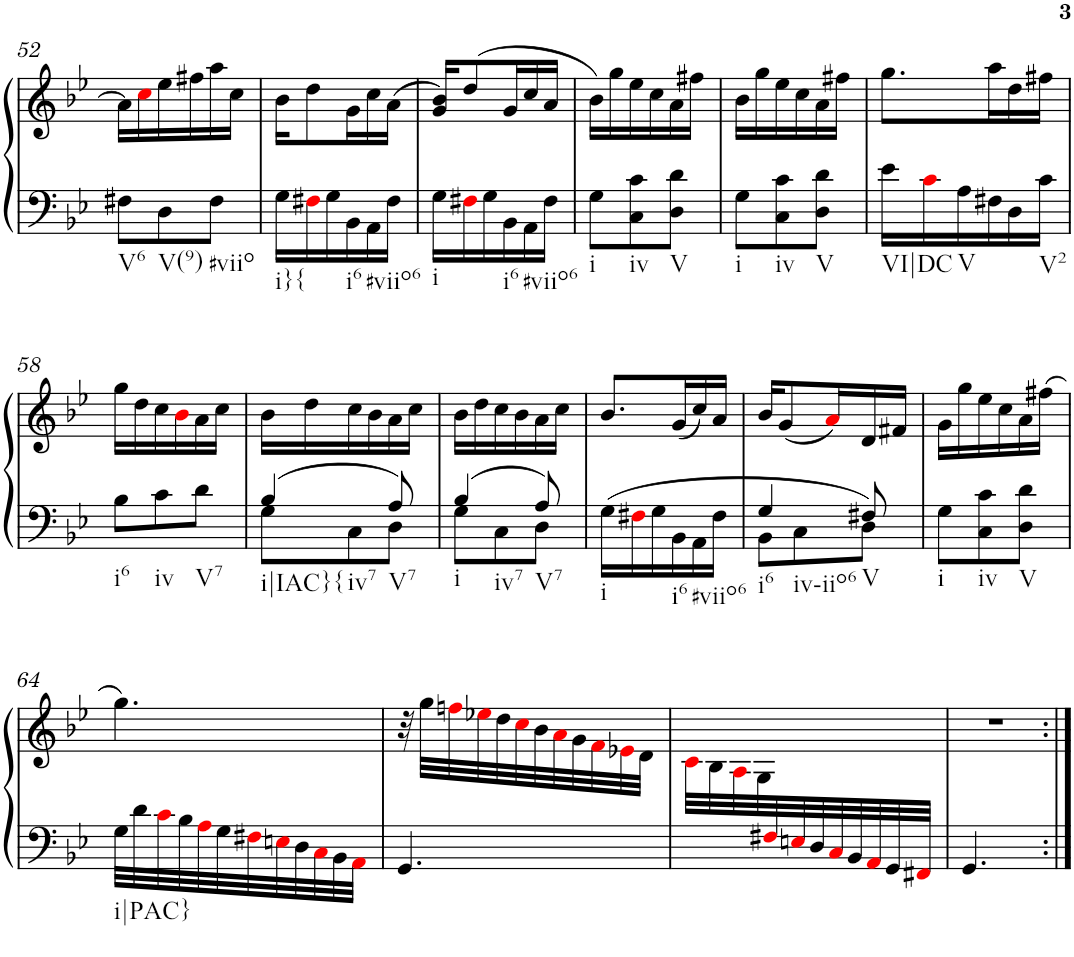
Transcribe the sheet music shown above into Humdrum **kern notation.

**kern	**kern
*part1	*part1
*staff2	*staff1
*I"Piano	*
*I'Pno	*
!!LO:PB:g=z
*clefF4	*clefG2
*k[b-e-]	*k[b-e-]
*g:	*g:
*M3/8	*M3/8
=52	=52
!LO:TX:b:t=V6	!
8F#X\L	16a\LL]
.	16cci\
!LO:TX:b:t=V(9)	!
8D\	16ee-\
.	16ff#X\
!LO:TX:b:t=#viio	!
8F#\J	16aa\
.	16cc\JJ
=53	=53
!LO:TX:b:t=i}{	!
16G\LL	16b-\KL
16F#Xi\	8dd\
16G\	.
!LO:TX:b:t=i6	!
16BB-\	16g\L
!LO:TX:b:t=#viio6	!
16AA\	16cc\
16F#\JJ	(>16a\JJ
=54	=54
!LO:TX:b:t=i	!
16G\LL	16g/ 16b-/KL)
16F#Xi\	(>8dd/
16G\	.
!LO:TX:b:t=i6	!
16BB-\	16g/L
!LO:TX:b:t=#viio6	!
16AA\	16cc/
16F#\JJ	16a/JJ
=55	=55
!LO:TX:b:t=i	!
8G\L	16b-\LL)
.	16gg\
!LO:TX:b:t=iv	!
8C\ 8c\	16ee-\
.	16cc\
!LO:TX:b:t=V	!
8D\ 8d\J	16a\
.	16ff#X\JJ
=56	=56
!LO:TX:b:t=i	!
8G\L	16b-\LL
.	16gg\
!LO:TX:b:t=iv	!
8C\ 8c\	16ee-\
.	16cc\
!LO:TX:b:t=V	!
8D\ 8d\J	16a\
.	16ff#X\JJ
=57	=57
!LO:TX:b:t=VI|DC	!
16e-\LL	8.gg\L
16ci\	.
!LO:TX:b:t=V	!
16A\	.
16F#X\	16aa\L
16D\	16dd\
!LO:TX:b:t=V2	!
16c\JJ	16ff#X\JJ
!!LO:LB:g=z
=58	=58
!LO:TX:b:t=i6	!
8B-\L	16gg\LL
.	16dd\
!LO:TX:b:t=iv	!
8c\	16cc\
.	16b-i\
!LO:TX:b:t=V7	!
8d\J	16a\
.	16cc\JJ
=59	=59
*^	*
!LO:TX:b:t=i|IAC}{	!	!
!LO:TX:b:t=iv7	!	!
4B-/	8G\L	16b-\LL
.	.	16dd\
.	8C\	16cc\
.	.	16b-\
!LO:TX:b:t=V7	!	!
8A/	8D\J	16a\
.	.	16cc\JJ
=60	=60	=60
!LO:TX:b:t=i	!	!
!LO:TX:b:t=iv7	!	!
4B-/	8G\L	16b-\LL
.	.	16dd\
.	8C\	16cc\
.	.	16b-\
!LO:TX:b:t=V7	!	!
8A/	8D\J	16a\
.	.	16cc\JJ
*v	*v	*
=61	=61
!LO:TX:b:t=i	!
16G\LL	8.b-/L
16F#Xi\	.
16G\	.
!LO:TX:b:t=i6	!
16BB-\	(<16g/L
!LO:TX:b:t=#viio6	!
16AA\	16cc/)
16F#\JJ	16a/JJ
=62	=62
*^	*
!LO:TX:b:t=i6	!	!
!LO:TX:b:t=iv-iio6	!	!
4G/	8BB-\L	16b-/KL
.	.	(<8g/
.	8C\	.
.	.	16ai/L)
!LO:TX:b:t=V	!	!
8F#X/	8D\J	16d/
.	.	16f#X/JJ
*v	*v	*
=63	=63
!LO:TX:b:t=i	!
8G\L	16g\LL
.	16gg\
!LO:TX:b:t=iv	!
8C\ 8c\	16ee-\
.	16cc\
!LO:TX:b:t=V	!
8D\ 8d\J	16a\
.	(>16ff#X\JJ
!!LO:LB:g=z
=64	=64
!LO:TX:b:t=i|PAC}	!
32G\LLL	4.gg\)
32d\	.
32ci\	.
32B-\	.
32Ai\	.
32G\	.
32F#Xi\	.
32Eni\	.
32D\	.
32Ci\	.
32BB-\	.
32AAi\JJJ	.
=65	=65
4.GG/	32r
.	32gg\LLL
.	32ffni\
.	32ee-Xi\
.	32dd\
.	32cci\
.	32b-\
.	32ai\
.	32g\
.	32fi\
.	32e-Xi\
.	32d\JJJ
=66	=66
*^	*
8ryy	4.ryy	32ci\LLL
.	.	32B-\
.	.	32Ai\
.	.	32G\
32F#Xi/	.	4ryy
32Eni/	.	.
32D/	.	.
32Ci/	.	.
32BB-/	.	.
32AAi/	.	.
32GG/	.	.
32FF#Xi/JJJ	.	.
*v	*v	*
=67	=67
4.GG/	4.r
=:|!	=:|!
*-	*-
